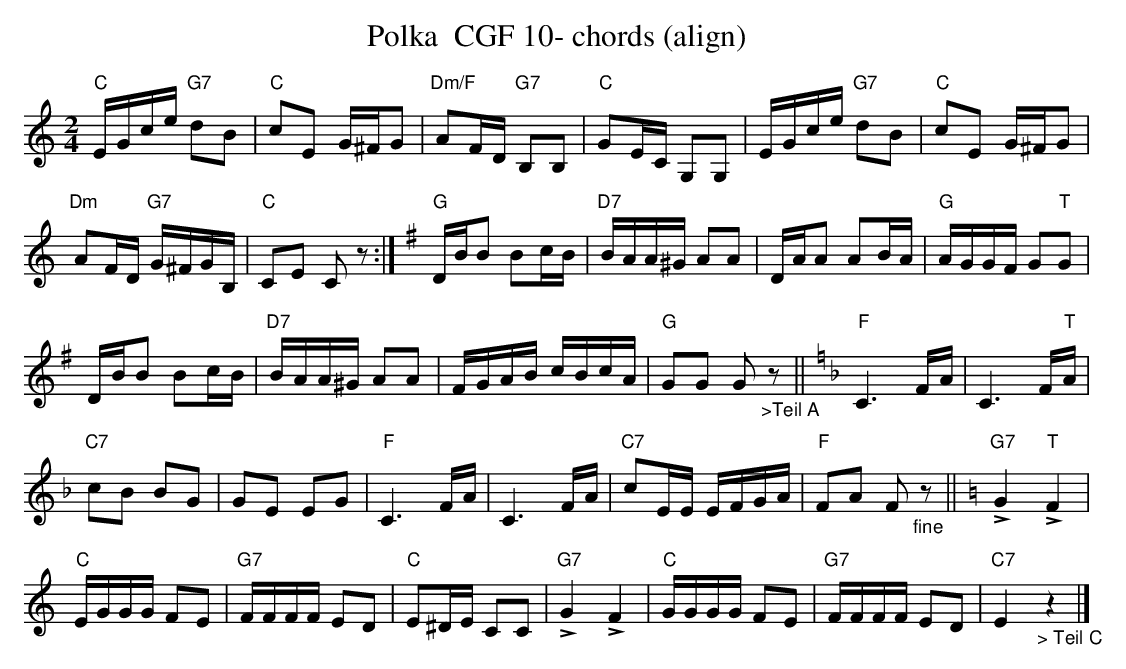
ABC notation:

X:1
T:Polka  CGF 10- chords (align)
M:2/4
L:1/16
K:Cmaj%%MIDI gchordon
"C"EGce "G7"d2B2 | "C"c2E2 G^FG2 | "Dm/F"A2FD "G7"B,2B,2 | "C"G2EC G,2G,2 | EGce "G7"d2B2 | \
"C"c2E2 G^FG2 |
 "Dm"A2FD "G7"G^FGB, | "C"C2E2 C2z2 :| [K:Gmaj] "G"DBB2 B2cB | "D7"BAA^G A2A2 | \
DAA2 A2BA | "G"AGGF G2"T"G2 |
 DBB2 B2cB | "D7"BAA^G A2A2 | \
FGAB cBcA | "G"G2G2 G2"_>Teil A"z2 || [K:Fmaj] "F"C6 FA | C6 F"T"A |
 "C7"c2B2 B2G2 | G2E2 E2G2 | \
"F"C6FA | C6FA | "C7"c2EE EFGA | "F"F2A2 F2"_fine"z2 || [K:Cmaj] "G7"!>!G4 !>!"T"F4 |
 "C"EGGG F2E2 | \
"G7"FFFF E2D2 | "C"E2^DE C2C2 | "G7"!>!G4 !>!F4 | "C"GGGG F2E2 | "G7"FFFF E2D2 | "C7"E4"_> Teil C"z4 |]
